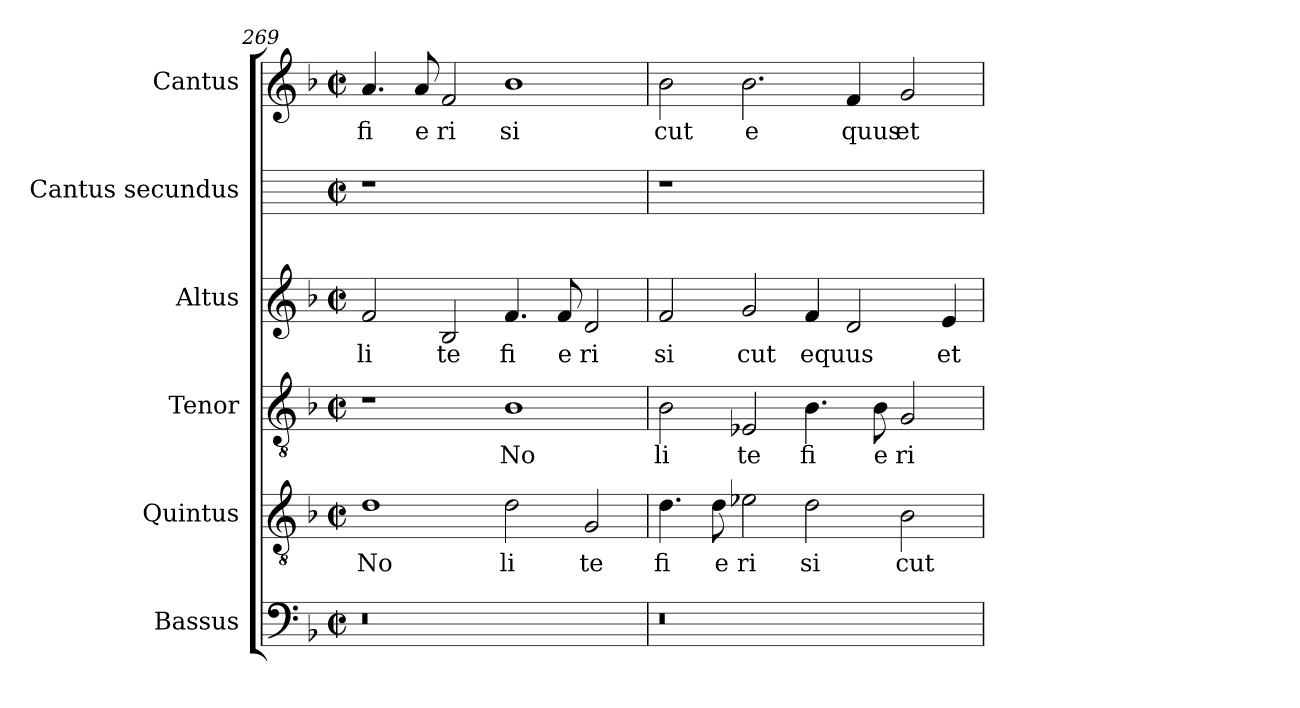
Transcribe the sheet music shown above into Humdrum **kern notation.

**kern	**kern	**text	**kern	**text	**kern	**text	**kern	**kern	**text
*part6	*part5	*part5	*part4	*part4	*part3	*part3	*part2	*part1	*part1
*staff6	*staff5	*staff5	*staff4	*staff4	*staff3	*staff3	*staff2	*staff1	*staff1
*I"Bassus	*I"Quintus	*	*I"Tenor	*	*I"Altus	*	*I"Cantus  secundus	*I"Cantus	*
*I'B	*I'Q	*	*I'T	*	*I'A	*	*	*I'C	*
*clefF4	*clefGv2	*	*clefGv2	*	*clefG2	*	*	*clefG2	*
*k[b-]	*k[b-]	*	*k[b-]	*	*k[b-]	*	*k[]	*k[b-]	*
*F:	*F:	*	*F:	*	*F:	*	*C:	*F:	*
*M2/2	*M2/2	*	*M2/2	*	*M2/2	*	*M2/2	*M2/2	*
*met(c|)	*met(c|)	*	*met(c|)	*	*met(c|)	*	*met(c|)	*met(c|)	*
=269	=269	=269	=269	=269	=269	=269	=269	=269	=269
!	!	!LO:LY:b:cj	!	!	!	!LO:LY:b:cj	!	!	!LO:LY:b:cj
0r	1d	No	1r	.	2f/	li	1r	4.a/	fi
!	!	!	!	!	!	!	!	!	!LO:LY:b:cj
.	.	.	.	.	.	.	.	8a/	e
!	!	!	!	!	!	!LO:LY:b:cj	!	!	!LO:LY:b:cj
.	.	.	.	.	2B-/	te	.	2f/	ri
!	!	!LO:LY:b:cj	!	!LO:LY:b:cj	!	!LO:LY:b:cj	!	!	!LO:LY:b:cj
.	2d\	li	1B-	No	4.f/	fi	1ryy	1b-	si
!	!	!	!	!	!	!LO:LY:b:cj	!	!	!
.	.	.	.	.	8f/	e	.	.	.
!	!	!LO:LY:b:cj	!	!	!	!LO:LY:b:cj	!	!	!
.	2G/	te	.	.	2d/	ri	.	.	.
=270	=270	=270	=270	=270	=270	=270	=270	=270	=270
!	!	!LO:LY:b:cj	!	!LO:LY:b:cj	!	!LO:LY:b:cj	!	!	!LO:LY:b:cj
0r	4.d\	fi	2B-\	li	2f/	si	1r	2b-\	cut
!	!	!LO:LY:b:cj	!	!	!	!	!	!	!
.	8d\	e	.	.	.	.	.	.	.
!	!	!LO:LY:b:cj	!	!LO:LY:b:cj	!	!LO:LY:b:cj	!	!	!LO:LY:b:cj
.	2e-X\	ri	2E-X/	te	2g/	cut	.	2.b-\	e
!	!	!LO:LY:b:cj	!	!LO:LY:b:cj	!	!LO:LY:b:cj	!	!	!
.	2d\	si	4.B-\	fi	4f/	equus	1ryy	.	.
!	!	!	!	!	!	!LO:LY:b:cj	!	!	!LO:LY:b:cj
.	.	.	.	.	2d/	.	.	4f/	quus
!	!	!	!	!LO:LY:b:cj	!	!	!	!	!
.	.	.	8B-\	e	.	.	.	.	.
!	!	!LO:LY:b:cj	!	!LO:LY:b:cj	!	!	!	!	!LO:LY:b:cj
.	2B-\	cut	2G/	ri	.	.	.	2g/	et
!	!	!	!	!	!	!LO:LY:b:cj	!	!	!
.	.	.	.	.	4e/	et	.	.	.
=	=	=	=	=	=	=	=	=	=
*-	*-	*-	*-	*-	*-	*-	*-	*-	*-
